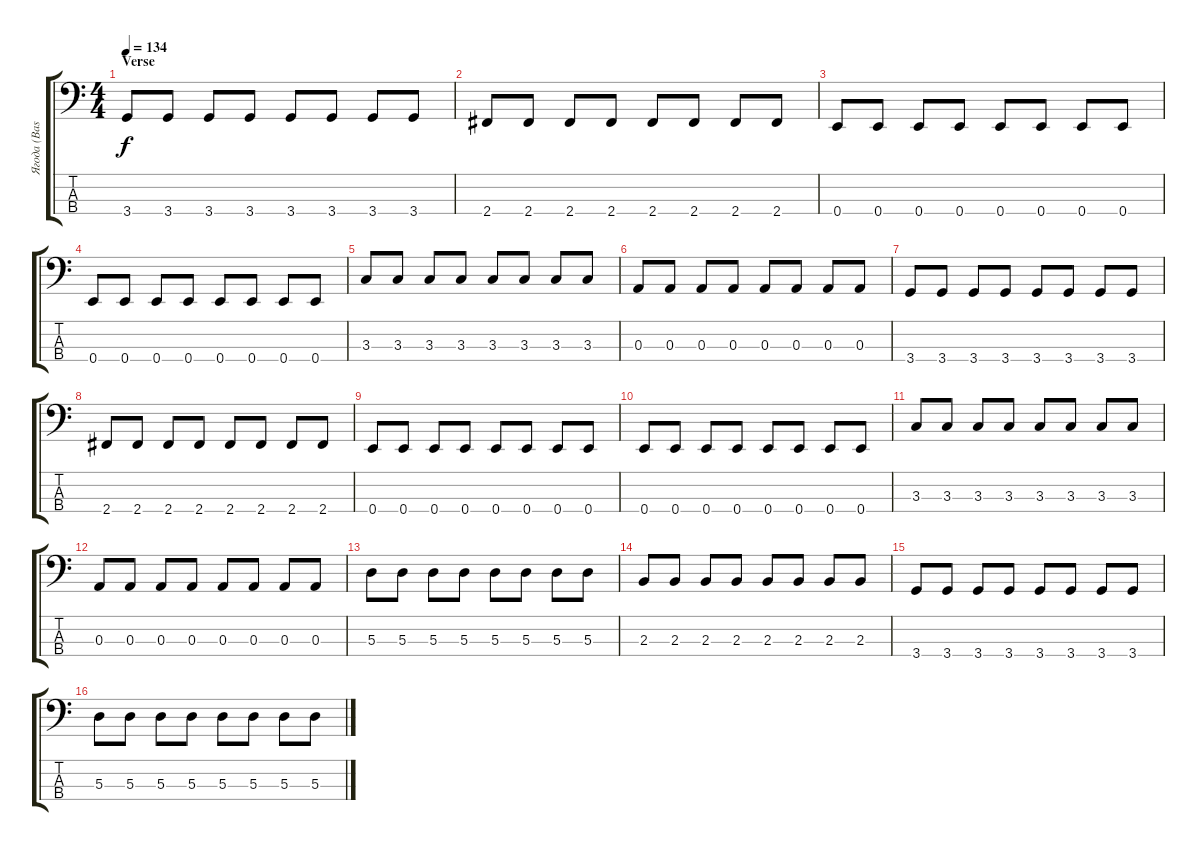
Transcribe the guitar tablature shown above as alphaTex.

\track ("Ягода (Bass)" "Ягода (Bas") {instrument electricbassfinger}
\staff {score tabs}
\tuning (G2 D2 A1 E1) {hide}
\ts (4 4)
\section ("" "Verse")
\tempo 134
\clef f4
\ks c
3.4.8{dy f} 3.4.8 3.4.8 3.4.8 3.4.8 3.4.8 3.4.8 3.4.8 |
2.4.8 2.4.8 2.4.8 2.4.8 2.4.8 2.4.8 2.4.8 2.4.8 |
0.4.8 0.4.8 0.4.8 0.4.8 0.4.8 0.4.8 0.4.8 0.4.8 |
0.4.8 0.4.8 0.4.8 0.4.8 0.4.8 0.4.8 0.4.8 0.4.8 |
3.3.8 3.3.8 3.3.8 3.3.8 3.3.8 3.3.8 3.3.8 3.3.8 |
0.3.8 0.3.8 0.3.8 0.3.8 0.3.8 0.3.8 0.3.8 0.3.8 |
3.4.8 3.4.8 3.4.8 3.4.8 3.4.8 3.4.8 3.4.8 3.4.8 |
2.4.8 2.4.8 2.4.8 2.4.8 2.4.8 2.4.8 2.4.8 2.4.8 |
0.4.8 0.4.8 0.4.8 0.4.8 0.4.8 0.4.8 0.4.8 0.4.8 |
0.4.8 0.4.8 0.4.8 0.4.8 0.4.8 0.4.8 0.4.8 0.4.8 |
3.3.8 3.3.8 3.3.8 3.3.8 3.3.8 3.3.8 3.3.8 3.3.8 |
0.3.8 0.3.8 0.3.8 0.3.8 0.3.8 0.3.8 0.3.8 0.3.8 |
5.3.8 5.3.8 5.3.8 5.3.8 5.3.8 5.3.8 5.3.8 5.3.8 |
2.3.8 2.3.8 2.3.8 2.3.8 2.3.8 2.3.8 2.3.8 2.3.8 |
3.4.8 3.4.8 3.4.8 3.4.8 3.4.8 3.4.8 3.4.8 3.4.8 |
5.3.8 5.3.8 5.3.8 5.3.8 5.3.8 5.3.8 5.3.8 5.3.8
